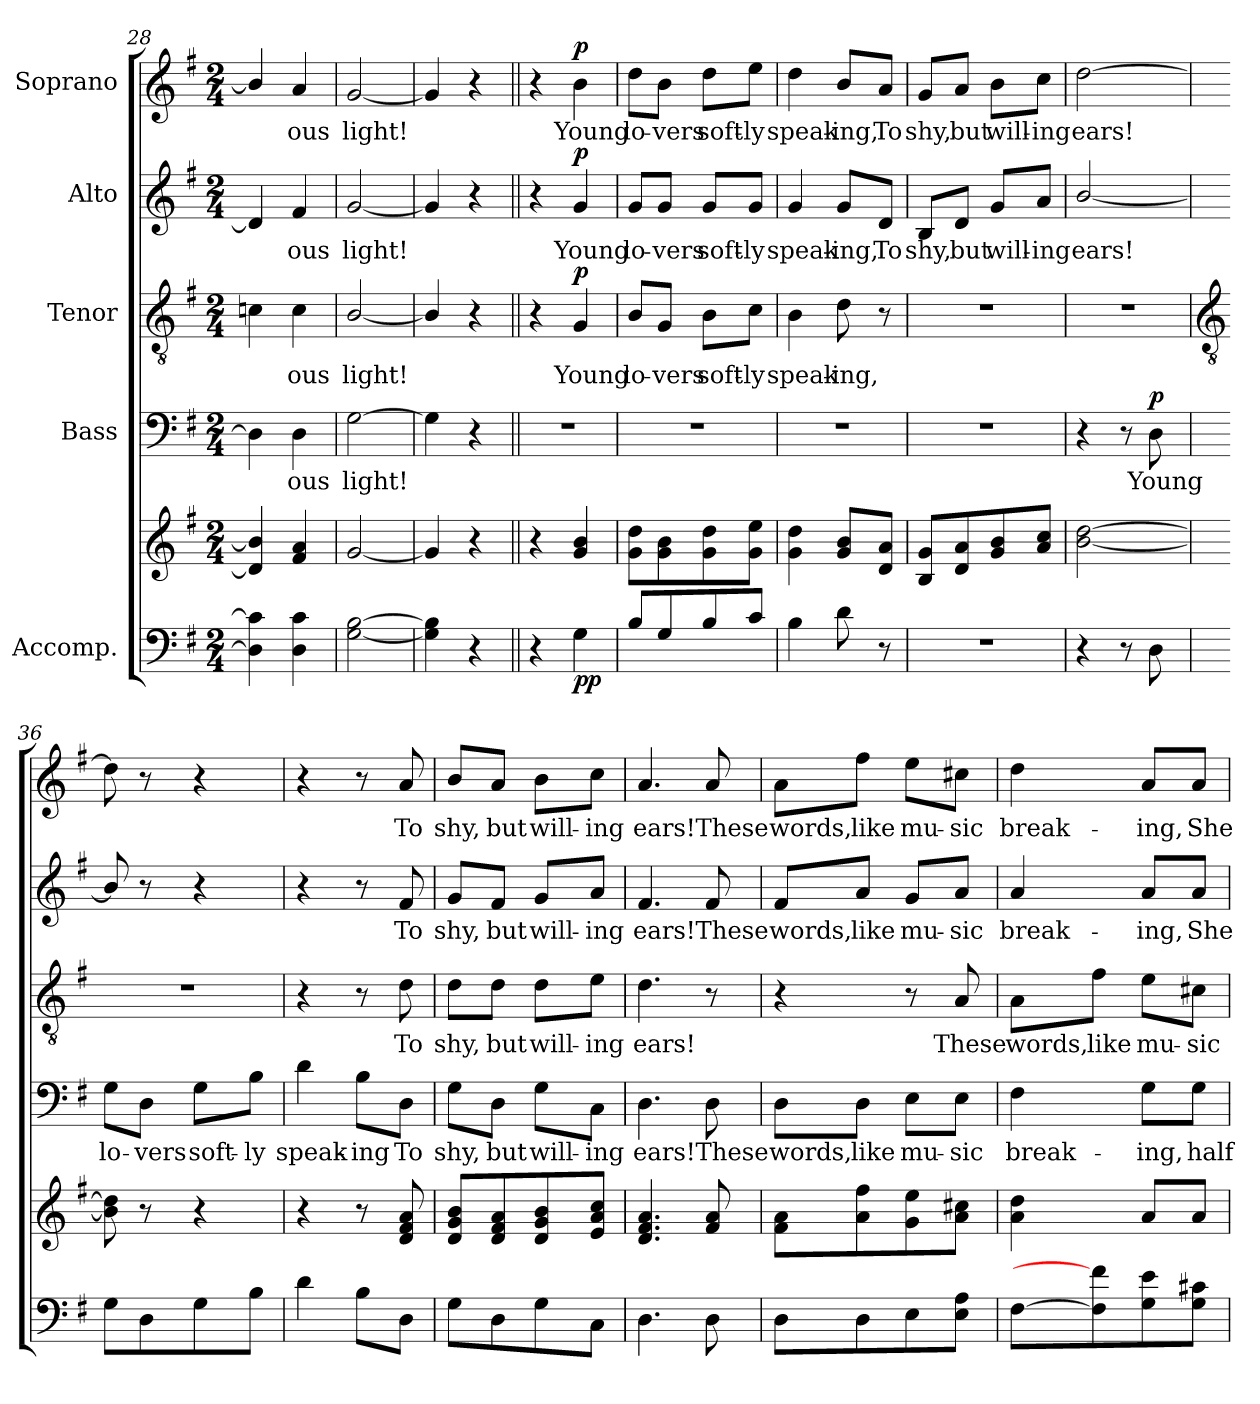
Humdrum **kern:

**kern	**kern	**dynam	**kern	**text	**dynam	**kern	**text	**dynam	**kern	**text	**dynam	**kern	**text	**dynam
*part5	*part5	*part5	*part4	*part4	*part4	*part3	*part3	*part3	*part2	*part2	*part2	*part1	*part1	*part1
*staff6	*staff5	*staff5/6	*staff4	*staff4	*staff4	*staff3	*staff3	*staff3	*staff2	*staff2	*staff2	*staff1	*staff1	*staff1
*I"Accomp.	*	*	*I"Bass	*	*	*I"Tenor	*	*	*I"Alto	*	*	*I"Soprano	*	*
!!LO:LB:g=z
*clefF4	*clefG2	*	*clefF4	*	*	*clefGv2	*	*	*clefG2	*	*	*clefG2	*	*
*k[f#]	*k[f#]	*	*k[f#]	*	*	*k[f#]	*	*	*k[f#]	*	*	*k[f#]	*	*
*G:	*G:	*	*G:	*	*	*G:	*	*	*G:	*	*	*G:	*	*
*M2/4	*M2/4	*	*M2/4	*	*	*M2/4	*	*	*M2/4	*	*	*M2/4	*	*
=28	=28	=28	=28	=28	=28	=28	=28	=28	=28	=28	=28	=28	=28	=28
4D] 4cn]	4d/] 4b/]	.	4D]	.	.	4cn	.	.	4d]	.	.	4b/]	.	.
!	!	!	!	!LO:LY:b	!	!	!LO:LY:b	!	!	!LO:LY:b	!	!	!LO:LY:b	!
4D 4c	4f# 4a	.	4D	ous	.	4c	ous	.	4f#	ous	.	4a	ous	.
=29	=29	=29	=29	=29	=29	=29	=29	=29	=29	=29	=29	=29	=29	=29
!	!	!	!	!LO:LY:b	!	!	!LO:LY:b	!	!	!LO:LY:b	!	!	!LO:LY:b	!
[2G [2B	[2g	.	[2G	light!	.	[2B/	light!	.	[2g	light!	.	[2g	light!	.
=30	=30	=30	=30	=30	=30	=30	=30	=30	=30	=30	=30	=30	=30	=30
4G] 4B]	4g]	.	4G]	.	.	4B/]	.	.	4g]	.	.	4g]	.	.
4r	4r	.	4r	.	.	4r	.	.	4r	.	.	4r	.	.
=31||	=31||	=31||	=31||	=31||	=31||	=31||	=31||	=31||	=31||	=31||	=31||	=31||	=31||	=31||
4r	4r	.	2r	.	.	4r	.	.	4r	.	.	4r	.	.
!	!	!LO:DY:b=2	!	!	!	!	!LO:LY:b	!	!	!LO:LY:b	!	!	!LO:LY:b	!
!	!	!LO:DY:n=1:b	!	!	!	!	!	!LO:DY:b	!	!	!LO:DY:b	!	!	!LO:DY:b
4G	4g/ 4b/	p p	.	.	.	4G	Young	p	4g	Young	p	4b\	Young	p
=32	=32	=32	=32	=32	=32	=32	=32	=32	=32	=32	=32	=32	=32	=32
!	!	!	!LO:N:vis=1	!	!	!	!LO:LY:b	!	!	!LO:LY:b	!	!	!LO:LY:b	!
8B/L	8g 8ddL	.	2r	.	.	8B/L	lo-	.	8g/L	lo-	.	8dd\L	lo-	.
!	!	!	!	!	!	!	!LO:LY:b	!	!	!LO:LY:b	!	!	!LO:LY:b	!
8G	8g 8b	.	.	.	.	8G/J	-vers	.	8g/J	-vers	.	8b\J	-vers	.
!	!	!	!	!	!	!	!LO:LY:b	!	!	!LO:LY:b	!	!	!LO:LY:b	!
8B	8g 8dd	.	.	.	.	8B\L	soft-	.	8g/L	soft-	.	8dd\L	soft-	.
!	!	!	!	!	!	!	!LO:LY:b	!	!	!LO:LY:b	!	!	!LO:LY:b	!
8cJ	8g 8eeJ	.	.	.	.	8c\J	-ly	.	8g/J	-ly	.	8ee\J	-ly	.
=33	=33	=33	=33	=33	=33	=33	=33	=33	=33	=33	=33	=33	=33	=33
!	!	!	!LO:N:vis=1	!	!	!	!LO:LY:b	!	!	!LO:LY:b	!	!	!LO:LY:b	!
4B	4g 4dd	.	2r	.	.	4B	speak-	.	4g	speak-	.	4dd	speak-	.
!	!	!	!	!	!	!	!LO:LY:b	!	!	!LO:LY:b	!	!	!LO:LY:b	!
8d	8g/ 8b/L	.	.	.	.	8d	-ing,	.	8g/L	-ing,	.	8b/L	-ing,	.
!	!	!	!	!	!	!	!	!	!	!LO:LY:b	!	!	!LO:LY:b	!
8r	8d 8aJ	.	.	.	.	8r	.	.	8d/J	To	.	8a/J	To	.
=34	=34	=34	=34	=34	=34	=34	=34	=34	=34	=34	=34	=34	=34	=34
!LO:N:vis=1	!	!	!LO:N:vis=1	!	!	!LO:N:vis=1	!	!	!	!LO:LY:b	!	!	!LO:LY:b	!
2r	8B 8gL	.	2r	.	.	2r	.	.	8B/L	shy,	.	8g/L	shy,	.
!	!	!	!	!	!	!	!	!	!	!LO:LY:b	!	!	!LO:LY:b	!
.	8d 8a	.	.	.	.	.	.	.	8d/J	but	.	8a/J	but	.
!	!	!	!	!	!	!	!	!	!	!LO:LY:b	!	!	!LO:LY:b	!
.	8g 8b	.	.	.	.	.	.	.	8g/L	will-	.	8b\L	will-	.
!	!	!	!	!	!	!	!	!	!	!LO:LY:b	!	!	!LO:LY:b	!
.	8a 8ccJ	.	.	.	.	.	.	.	8a/J	-ing	.	8cc\J	-ing	.
=35	=35	=35	=35	=35	=35	=35	=35	=35	=35	=35	=35	=35	=35	=35
!	!	!	!	!	!	!LO:N:vis=1	!	!	!	!LO:LY:b	!	!	!LO:LY:b	!
4r	[2b [2dd	.	4r	.	.	2r	.	.	[2b/	ears!	.	[2dd	ears!	.
8r	.	.	8r	.	.	.	.	.	.	.	.	.	.	.
!	!	!	!	!LO:LY:b	!LO:DY:b	!	!	!	!	!	!	!	!	!
8D	.	.	8D	Young	p	.	.	.	.	.	.	.	.	.
!!LO:LB:g=z
=36	=36	=36	=36	=36	=36	=36	=36	=36	=36	=36	=36	=36	=36	=36
*	*	*	*	*	*	*clefGv2	*	*	*	*	*	*	*	*
!	!	!	!	!LO:LY:b	!	!LO:N:vis=1	!	!	!	!	!	!	!	!
8GL	8b] 8dd]	.	8G\L	lo-	.	2r	.	.	8b/]	.	.	8dd]	.	.
!	!	!	!	!LO:LY:b	!	!	!	!	!	!	!	!	!	!
8D	8r	.	8D\J	-vers	.	.	.	.	8r	.	.	8r	.	.
!	!	!	!	!LO:LY:b	!	!	!	!	!	!	!	!	!	!
8G	4r	.	8G\L	soft-	.	.	.	.	4r	.	.	4r	.	.
!	!	!	!	!LO:LY:b	!	!	!	!	!	!	!	!	!	!
8BJ	.	.	8B\J	-ly	.	.	.	.	.	.	.	.	.	.
=37	=37	=37	=37	=37	=37	=37	=37	=37	=37	=37	=37	=37	=37	=37
!	!	!	!	!LO:LY:b	!	!	!	!	!	!	!	!	!	!
4d	4r	.	4d	speak-	.	4r	.	.	4r	.	.	4r	.	.
!	!	!	!	!LO:LY:b	!	!	!	!	!	!	!	!	!	!
8BL	8r	.	8B\L	-ing	.	8r	.	.	8r	.	.	8r	.	.
!	!	!	!	!LO:LY:b	!	!	!LO:LY:b	!	!	!LO:LY:b	!	!	!LO:LY:b	!
8DJ	8d 8f# 8a	.	8D\J	To	.	8d	To	.	8f#	To	.	8a	To	.
=38	=38	=38	=38	=38	=38	=38	=38	=38	=38	=38	=38	=38	=38	=38
!	!	!	!	!LO:LY:b	!	!	!LO:LY:b	!	!	!LO:LY:b	!	!	!LO:LY:b	!
8GL	8d/ 8g/ 8b/L	.	8G\L	shy,	.	8d\L	shy,	.	8g/L	shy,	.	8b/L	shy,	.
!	!	!	!	!LO:LY:b	!	!	!LO:LY:b	!	!	!LO:LY:b	!	!	!LO:LY:b	!
8D	8d 8f# 8a	.	8D\J	but	.	8d\J	but	.	8f#/J	but	.	8a/J	but	.
!	!	!	!	!LO:LY:b	!	!	!LO:LY:b	!	!	!LO:LY:b	!	!	!LO:LY:b	!
8G	8d 8g 8b	.	8G\L	will-	.	8d\L	will-	.	8g/L	will-	.	8b\L	will-	.
!	!	!	!	!LO:LY:b	!	!	!LO:LY:b	!	!	!LO:LY:b	!	!	!LO:LY:b	!
8CJ	8e 8a 8ccJ	.	8C\J	-ing	.	8e\J	-ing	.	8a/J	-ing	.	8cc\J	-ing	.
=39	=39	=39	=39	=39	=39	=39	=39	=39	=39	=39	=39	=39	=39	=39
!	!	!	!	!LO:LY:b	!	!	!LO:LY:b	!	!	!LO:LY:b	!	!	!LO:LY:b	!
4.D	4.d 4.f# 4.a	.	4.D	ears!	.	4.d	ears!	.	4.f#	ears!	.	4.a	ears!	.
!	!	!	!	!LO:LY:b	!	!	!	!	!	!LO:LY:b	!	!	!LO:LY:b	!
8D	8f# 8a	.	8D	These	.	8r	.	.	8f#	These	.	8a	These	.
=40	=40	=40	=40	=40	=40	=40	=40	=40	=40	=40	=40	=40	=40	=40
!	!	!	!	!LO:LY:b	!	!	!	!	!	!LO:LY:b	!	!	!LO:LY:b	!
8DL	8f# 8aL	.	8D\L	words,	.	4r	.	.	8f#/L	words,	.	8a\L	words,	.
!	!	!	!	!LO:LY:b	!	!	!	!	!	!LO:LY:b	!	!	!LO:LY:b	!
8D	8a 8ff#	.	8D\J	like	.	.	.	.	8a/J	like	.	8ff#\J	like	.
!	!	!	!	!LO:LY:b	!	!	!	!	!	!LO:LY:b	!	!	!LO:LY:b	!
8E	8g 8ee	.	8E\L	mu-	.	8r	.	.	8g/L	mu-	.	8ee\L	mu-	.
!	!	!	!	!LO:LY:b	!	!	!LO:LY:b	!	!	!LO:LY:b	!	!	!LO:LY:b	!
8E 8AJ	8a 8cc#XJ	.	8E\J	-sic	.	8A	These	.	8a/J	-sic	.	8cc#X\J	-sic	.
=41	=41	=41	=41	=41	=41	=41	=41	=41	=41	=41	=41	=41	=41	=41
!	!	!	!	!LO:LY:b	!	!	!LO:LY:b	!	!	!LO:LY:b	!	!	!LO:LY:b	!
[8F#L	4a 4dd	.	4F#	break-	.	8A\L	words,	.	4a	break-	.	4dd	break-	.
!	!	!	!	!	!	!	!LO:LY:b	!	!	!	!	!	!	!
8F#] 8f#]	.	.	.	.	.	8f#\J	like	.	.	.	.	.	.	.
!	!	!	!	!LO:LY:b	!	!	!LO:LY:b	!	!	!LO:LY:b	!	!	!LO:LY:b	!
8G 8e	8aL	.	8G\L	-ing,	.	8e\L	mu-	.	8a/L	-ing,	.	8a/L	-ing,	.
!	!	!	!	!LO:LY:b	!	!	!LO:LY:b	!	!	!LO:LY:b	!	!	!LO:LY:b	!
8G 8c#XJ	8aJ	.	8G\J	half	.	8c#X\J	-sic	.	8a/J	She	.	8a/J	She	.
=	=	=	=	=	=	=	=	=	=	=	=	=	=	=
*-	*-	*-	*-	*-	*-	*-	*-	*-	*-	*-	*-	*-	*-	*-
